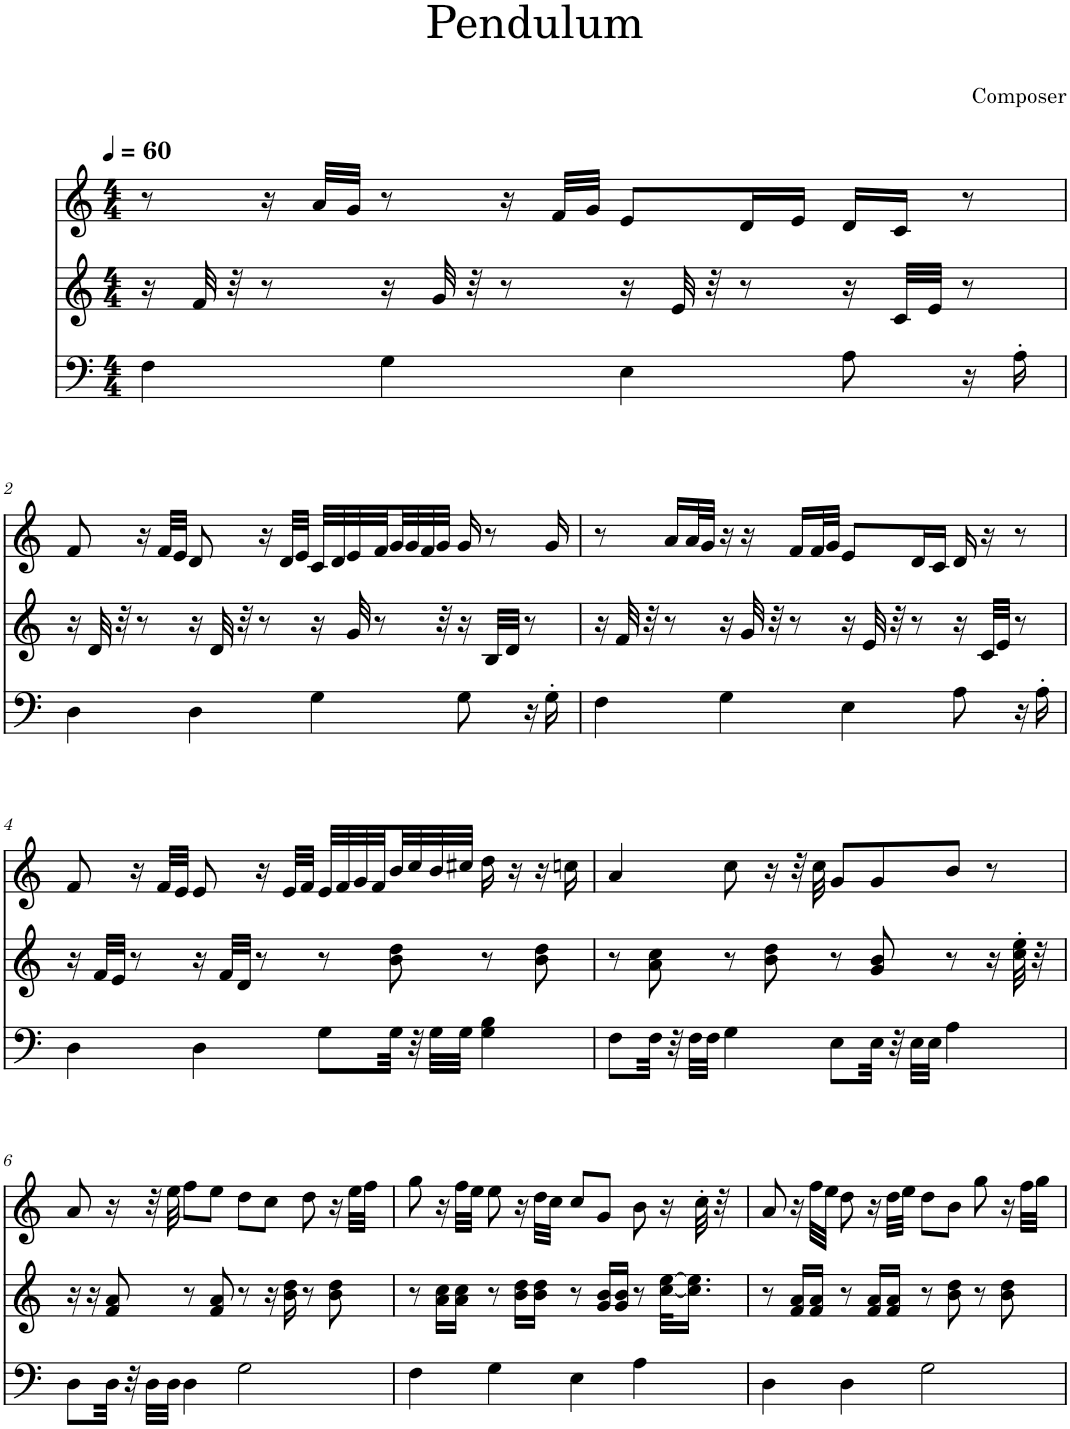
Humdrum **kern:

**kern	**kern	**kern
*part1	*part1	*part1
*staff3	*staff2	*staff1
*I"Piano	*	*
*I'Pno.	*	*
*clefF4	*clefG2	*clefG2
*k[]	*k[]	*k[]
*M4/4	*M4/4	*M4/4
*MM60	*MM60	*MM60
=1	=1	=1
4F\	16r	8r
.	32f/	.
.	32r	.
.	8r	16r
.	.	32a/LLL
.	.	32g/JJJ
4G\	16r	8r
.	32g/	.
.	32r	.
.	8r	16r
.	.	32f/LLL
.	.	32g/JJJ
4E\	16r	8e/L
.	32e/	.
.	32r	.
.	8r	16d/L
.	.	16e/JJ
8A\	16r	16d/LL
.	32c/LLL	16c/JJ
.	32e/JJJ	.
16r	8r	8r
16A'\	.	.
!!LO:LB:g=z
=2	=2	=2
4D\	16r	8f/
.	32d/	.
.	32r	.
.	8r	16r
.	.	32f/LLL
.	.	32e/JJJ
4D\	16r	8d/
.	32d/	.
.	32r	.
.	8r	16r
.	.	32d/LLL
.	.	32e/JJJ
4G\	16r	32c/LLL
.	.	32d/
.	32g/	32e/
.	8r	32f/
.	.	32g/
.	.	32g/
.	.	32f/
.	32r	32g/JJJ
8G\	16r	16g/
.	32B/LLL	8r
.	32d/JJJ	.
16r	8r	.
16G'\	.	16g/
=3	=3	=3
4F\	16r	8r
.	32f/	.
.	32r	.
.	8r	16a/LL
.	.	32a/L
.	.	32g/JJJ
4G\	16r	16r
.	32g/	16r
.	32r	.
.	8r	16f/LL
.	.	32f/L
.	.	32g/JJJ
4E\	16r	8e/L
.	32e/	.
.	32r	.
.	8r	16d/L
.	.	16c/JJ
8A\	16r	16d/
.	32c/LLL	16r
.	32e/JJJ	.
16r	8r	8r
16A'\	.	.
!!LO:LB:g=z
=4	=4	=4
4D\	16r	8f/
.	32f/LLL	.
.	32e/JJJ	.
.	8r	16r
.	.	32f/LLL
.	.	32e/JJJ
4D\	16r	8e/
.	32f/LLL	.
.	32d/JJJ	.
.	8r	16r
.	.	32e/LLL
.	.	32f/JJJ
8G\L	8r	32e/LLL
.	.	32f/
.	.	32g/
.	.	32f/
32G\Jkk	8b\ 8dd\	32b/
32r	.	32cc/
32G\LLL	.	32b/
32G\JJJ	.	32cc#X/JJJ
4G\ 4B\	8r	16dd\
.	.	16r
.	8b\ 8dd\	16r
.	.	16ccn\
=5	=5	=5
8F\L	8r	4a/
32F\Jkk	8a\ 8cc\	.
32r	.	.
32F\LLL	.	.
32F\JJJ	.	.
4G\	8r	8cc\
.	8b\ 8dd\	16r
.	.	32r
.	.	32cc\
8E\L	8r	8g/L
32E\Jkk	8g/ 8b/	8g/
32r	.	.
32E\LLL	.	.
32E\JJJ	.	.
4A\	8r	8b/J
.	16r	8r
.	32cc\' 32ee\'	.
.	32r	.
!!LO:LB:g=z
=6	=6	=6
8D\L	16r	8a/
.	16r	.
32D\Jkk	8f/ 8a/	16r
32r	.	.
32D\LLL	.	32r
32D\JJJ	.	32ee\
4D\	8r	8ff\L
.	8f/ 8a/	8ee\J
2G\	8r	8dd\L
.	16r	8cc\J
.	16b\ 16dd\	.
.	8r	8dd\
.	8b\ 8dd\	16r
.	.	32ee\LLL
.	.	32ff\JJJ
=7	=7	=7
4F\	8r	8gg\
.	16a\ 16cc\LL	16r
.	16a\ 16cc\JJ	32ff\LLL
.	.	32ee\JJJ
4G\	8r	8ee\
.	16b\ 16dd\LL	16r
.	16b\ 16dd\JJ	32dd\LLL
.	.	32cc\JJJ
4E\	8r	8cc/L
.	16g/ 16b/LL	8g/J
.	16g/ 16b/JJ	.
4A\	8r	8b\
.	[32cc\ [32ee\KLL	16r
.	16.cc\] 16.ee\]JJ	.
.	.	32cc'\
.	.	32r
=8	=8	=8
4D\	8r	8a/
.	16f/ 16a/LL	16r
.	16f/ 16a/JJ	32ff\LLL
.	.	32ee\JJJ
4D\	8r	8dd\
.	16f/ 16a/LL	16r
.	16f/ 16a/JJ	32dd\LLL
.	.	32ee\JJJ
2G\	8r	8dd\L
.	8b\ 8dd\	8b\J
.	8r	8gg\
.	8b\ 8dd\	16r
.	.	32ff\LLL
.	.	32gg\JJJ
=	=	=
*-	*-	*-
